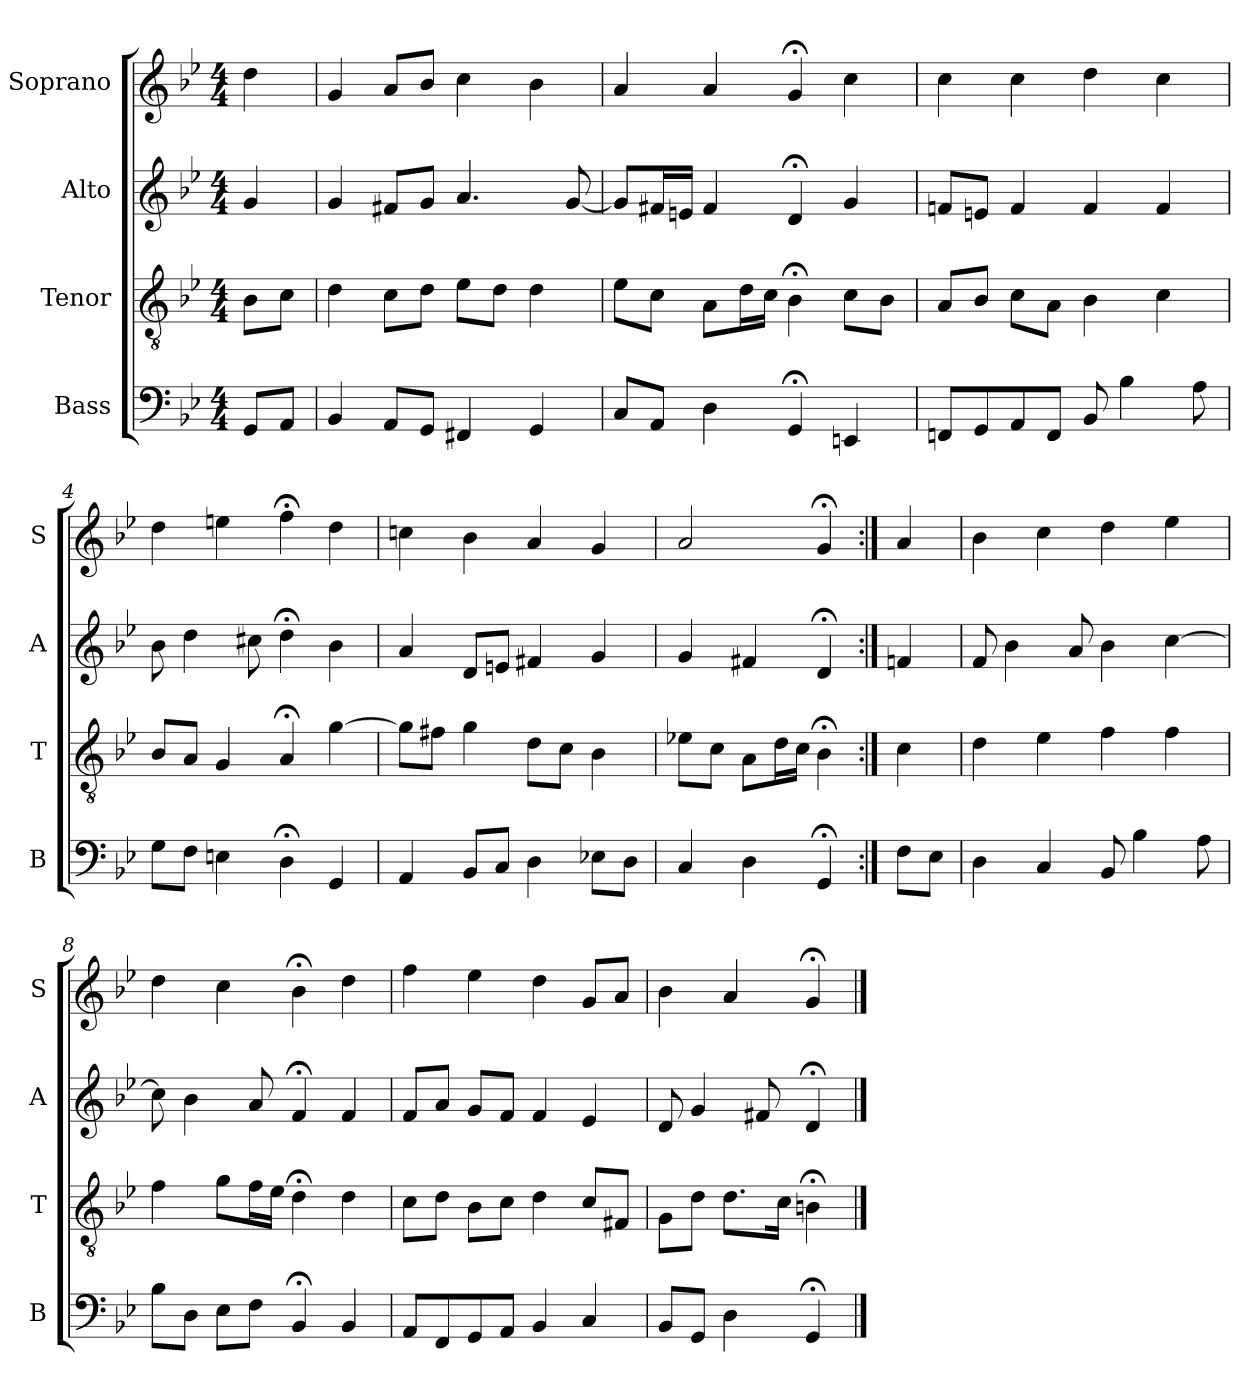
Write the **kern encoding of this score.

**kern	**kern	**kern	**kern
*part4	*part3	*part2	*part1
*staff4	*staff3	*staff2	*staff1
*I"Bass	*I"Tenor	*I"Alto	*I"Soprano
*I'B	*I'T	*I'A	*I'S
*clefF4	*clefGv2	*clefG2	*clefG2
*k[b-e-]	*k[b-e-]	*k[b-e-]	*k[b-e-]
*g:	*g:	*g:	*g:
*M4/4	*M4/4	*M4/4	*M4/4
*MM100	*MM100	*MM100	*MM100
=	=	=	=
8GGL	8B-L	4g	4dd
8AAJ	8cJ	.	.
=1	=1	=1	=1
4BB-	4d	4g	4g
8AAL	8cL	8f#XL	8aL
8GGJ	8dJ	8gJ	8b-J
4FF#X	8e-L	4.a	4cc
.	8dJ	.	.
4GG	4d	.	4b-
.	.	[8g	.
=2	=2	=2	=2
8CL	8e-L	8gL]	4a
8AAJ	8cJ	16f#XL	.
.	.	16enJJ	.
4D	8AL	4f#	4a
.	16dL	.	.
.	16cJJ	.	.
4GG;<	4B-;<	4d;<	4g;<
4EEn	8cL	4g	4cc
.	8B-J	.	.
=3	=3	=3	=3
8FFnL	8AL	8fnL	4cc
8GG	8B-J	8enJ	.
8AA	8cL	4f	4cc
8FFJ	8AJ	.	.
8BB-	4B-	4f	4dd
4B-	.	.	.
.	4c	4f	4cc
8A	.	.	.
=4	=4	=4	=4
8GL	8B-L	8b-	4dd
8FJ	8AJ	4dd	.
4En	4G	.	4een
.	.	8cc#X	.
4D;<	4A;<	4dd;<	4ff;<
4GG	[4g	4b-	4dd
=5	=5	=5	=5
4AA	8gL]	4a	4ccn
.	8f#XJ	.	.
8BB-L	4g	8dL	4b-
8CJ	.	8enJ	.
4D	8dL	4f#X	4a
.	8cJ	.	.
8E-XL	4B-	4g	4g
8DJ	.	.	.
=6	=6	=6	=6
4C	8e-XL	4g	2a
.	8cJ	.	.
4D	8AL	4f#X	.
.	16dL	.	.
.	16cJJ	.	.
4GG;<	4B-;<	4d;<	4g;<
=:|!	=:|!	=:|!	=:|!
8FL	4c	4fn	4a
8E-J	.	.	.
=7	=7	=7	=7
4D	4d	8f	4b-
.	.	4b-	.
4C	4e-	.	4cc
.	.	8a	.
8BB-	4f	4b-	4dd
4B-	.	.	.
.	4f	[4cc	4ee-
8A	.	.	.
=8	=8	=8	=8
8B-L	4f	8cc]	4dd
8DJ	.	4b-	.
8E-L	8gL	.	4cc
8FJ	16fL	8a	.
.	16e-JJ	.	.
4BB-;<	4d;<	4f;<	4b-;<
4BB-	4d	4f	4dd
=9	=9	=9	=9
8AAL	8cL	8fL	4ff
8FF	8dJ	8aJ	.
8GG	8B-L	8gL	4ee-
8AAJ	8cJ	8fJ	.
4BB-	4d	4f	4dd
4C	8cL	4e-	8gL
.	8F#XJ	.	8aJ
=10	=10	=10	=10
8BB-L	8GL	8d	4b-
8GGJ	8dJ	4g	.
4D	8.dL	.	4a
.	.	8f#X	.
.	16cJk	.	.
4GG;<	4Bn;<	4d;<	4g;<
==	==	==	==
*-	*-	*-	*-
